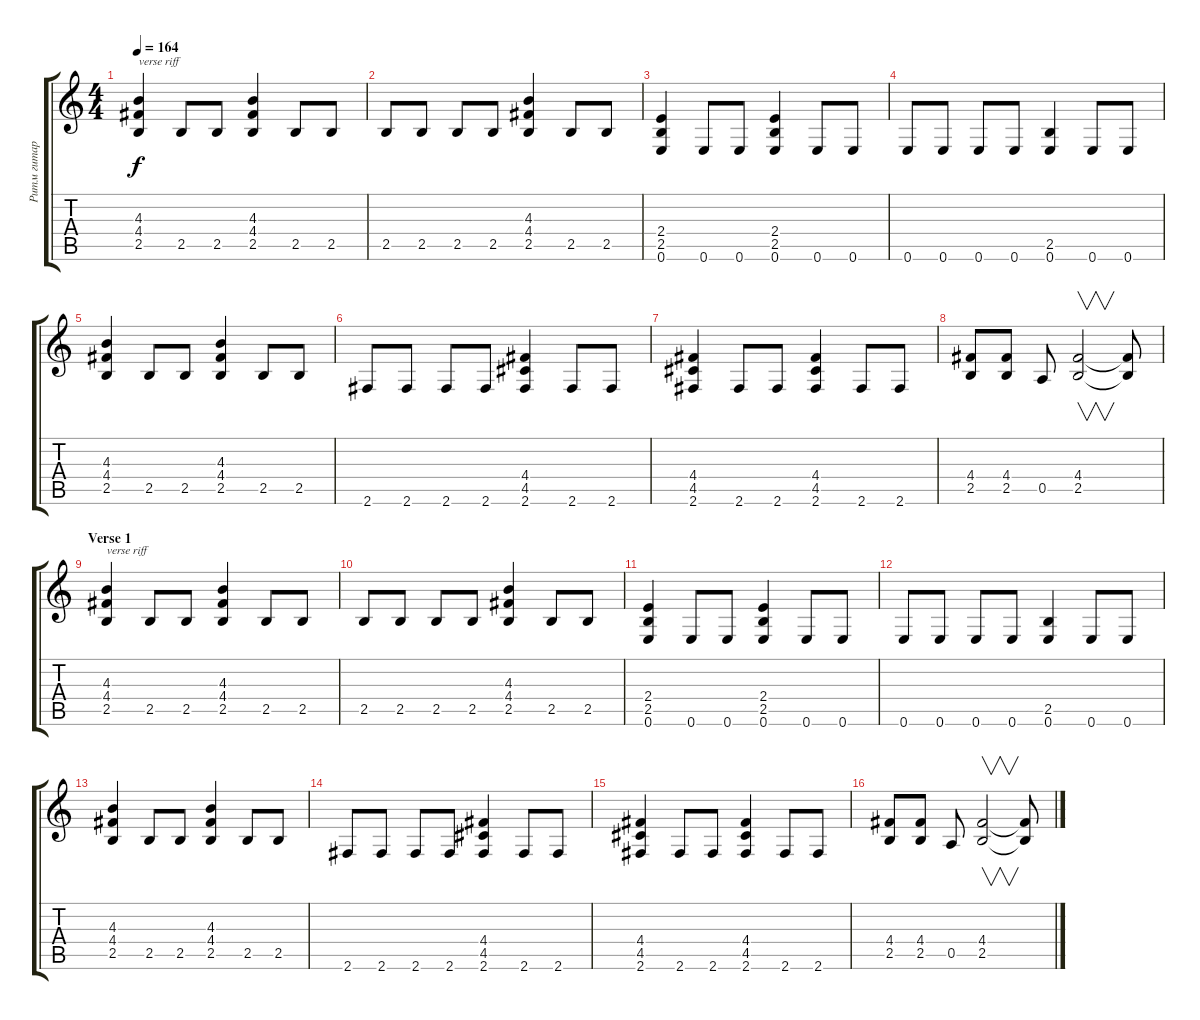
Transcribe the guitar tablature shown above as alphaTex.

\track ("Ритм гитара" "Ритм гитар") {instrument overdrivenguitar}
\staff {score tabs}
\tuning (E4 B3 G3 D3 A2 E2) {hide}
\ts (4 4)
\tempo 164
\clef g2
\ks c
(4.3 4.4 2.5).4{txt "verse riff" dy f} 2.5.8 2.5.8 (4.3 4.4 2.5).4 2.5.8 2.5.8 |
2.5.8 2.5.8 2.5.8 2.5.8 (4.3 4.4 2.5).4 2.5.8 2.5.8 |
(2.4 2.5 0.6).4 0.6.8 0.6.8 (2.4 2.5 0.6).4 0.6.8 0.6.8 |
0.6.8 0.6.8 0.6.8 0.6.8 (2.5 0.6).4 0.6.8 0.6.8 |
(4.3 4.4 2.5).4 2.5.8 2.5.8 (4.3 4.4 2.5).4 2.5.8 2.5.8 |
2.6.8 2.6.8 2.6.8 2.6.8 (4.4 4.5 2.6).4 2.6.8 2.6.8 |
(4.4 4.5 2.6).4 2.6.8 2.6.8 (4.4 4.5 2.6).4 2.6.8 2.6.8 |
(4.4 2.5).8 (4.4 2.5).8 0.5.8 (4.4 2.5).2{v} (4.4{t} 2.5{t}).8 |
\section ("" "Verse 1")
(4.3 4.4 2.5).4{txt "verse riff"} 2.5.8 2.5.8 (4.3 4.4 2.5).4 2.5.8 2.5.8 |
2.5.8 2.5.8 2.5.8 2.5.8 (4.3 4.4 2.5).4 2.5.8 2.5.8 |
(2.4 2.5 0.6).4 0.6.8 0.6.8 (2.4 2.5 0.6).4 0.6.8 0.6.8 |
0.6.8 0.6.8 0.6.8 0.6.8 (2.5 0.6).4 0.6.8 0.6.8 |
(4.3 4.4 2.5).4 2.5.8 2.5.8 (4.3 4.4 2.5).4 2.5.8 2.5.8 |
2.6.8 2.6.8 2.6.8 2.6.8 (4.4 4.5 2.6).4 2.6.8 2.6.8 |
(4.4 4.5 2.6).4 2.6.8 2.6.8 (4.4 4.5 2.6).4 2.6.8 2.6.8 |
(4.4 2.5).8 (4.4 2.5).8 0.5.8 (4.4 2.5).2{v} (4.4{t} 2.5{t}).8
